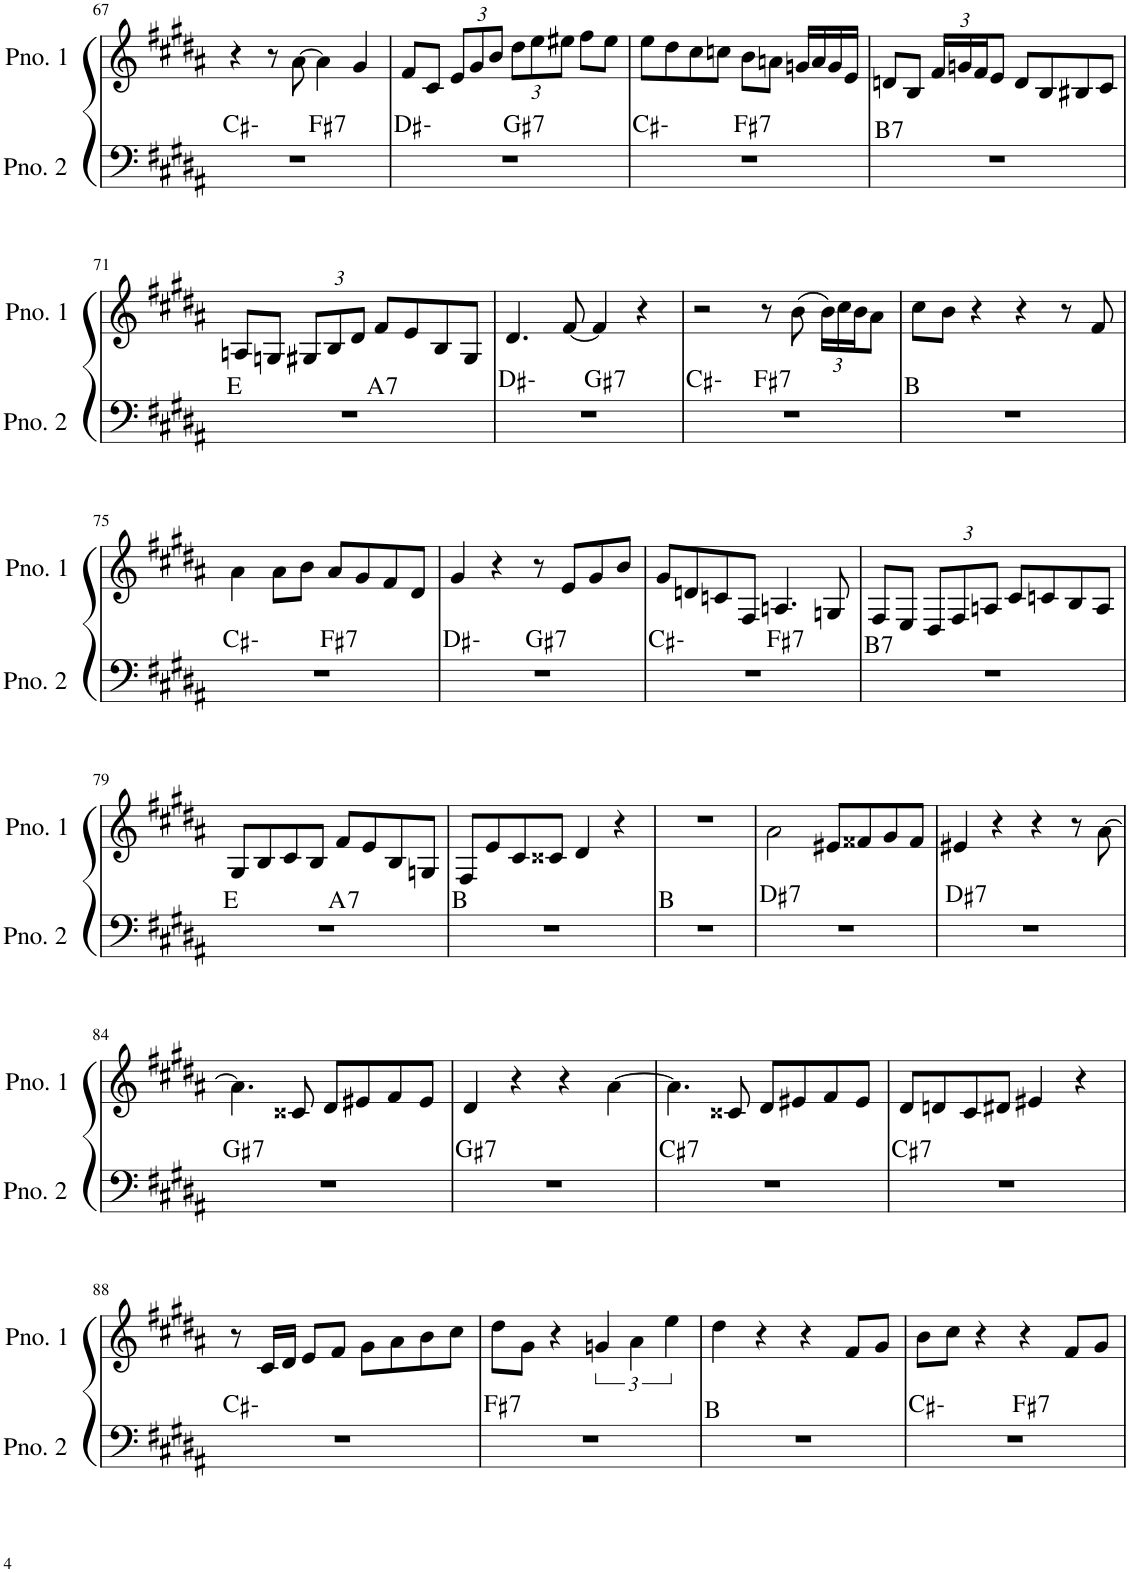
**kern	**harte	**kern
*part2	*part2	*part1
*staff2	*	*staff1
*I"ピアノ 2	*	*I"ピアノ 1
!!LO:PB:g=z
*clefF4	*	*clefG2
*k[f#c#g#d#a#]	*	*k[f#c#g#d#a#]
*M4/4	*	*M4/4
=67	=67	=67
*^	*	*
1r	2ryy	C#:min	4r
.	.	.	8r
.	.	.	[8a#\
!	!	!LO:H:kt=7	!
.	2ryy	F#:7	4a#\]
.	.	.	4g#/
=68	=68	=68	=68
1r	2ryy	D#:min	8f#/L
.	.	.	8c#/J
*	*	*	*Xbrackettup
.	.	.	12e/L
.	.	.	12g#/
.	.	.	12b/J
!	!	!LO:H:kt=7	!
.	2ryy	G#:7	12dd#\L
.	.	.	12ee\
.	.	.	12ee#X\J
.	.	.	8ff#\L
.	.	.	8ee#\J
=69	=69	=69	=69
1r	2ryy	C#:min	8ee\L
.	.	.	8dd#\
.	.	.	8cc#\
.	.	.	8ccn\J
!	!	!LO:H:kt=7	!
.	2ryy	F#:7	8b\L
.	.	.	8an\J
.	.	.	16gn/LL
.	.	.	16a/
.	.	.	16g/
.	.	.	16e/JJ
=70	=70	=70	=70
!	!	!LO:H:kt=7	!
*v	*v	*	*
1r	B:7	8dn/L
.	.	8B/J
.	.	24f#/LL
.	.	24gn/
.	.	24f#/J
.	.	8e/J
.	.	8d/L
.	.	8B/
.	.	8B#X/
.	.	8c#/J
!!LO:LB:g=z
=71	=71	=71
*^	*	*
1r	2ryy	E:maj	8An/L
.	.	.	8Gn/J
.	.	.	12G#X/L
.	.	.	12B/
.	.	.	12d#/J
!	!	!LO:H:kt=7	!
.	2ryy	A:7	8f#/L
.	.	.	8e/
.	.	.	8B/
.	.	.	8G#/J
=72	=72	=72	=72
1r	2ryy	D#:min	4.d#/
.	.	.	[8f#/
!	!	!LO:H:kt=7	!
.	2ryy	G#:7	4f#/]
.	.	.	4r
=73	=73	=73	=73
1r	2ryy	C#:min	2r
!	!	!LO:H:kt=7	!
.	2ryy	F#:7	8r
.	.	.	(8b\
.	.	.	24b\LL)
.	.	.	24cc#\
.	.	.	24b\J
.	.	.	8a#\J
*v	*v	*	*
=74	=74	=74
1r	B:maj	8cc#\L
.	.	8b\J
.	.	4r
.	.	4r
.	.	8r
.	.	8f#/
!!LO:LB:g=z
=75	=75	=75
*^	*	*
1r	2ryy	C#:min	4a#\
.	.	.	8a#\L
.	.	.	8b\J
!	!	!LO:H:kt=7	!
.	2ryy	F#:7	8a#/L
.	.	.	8g#/
.	.	.	8f#/
.	.	.	8d#/J
=76	=76	=76	=76
1r	2ryy	D#:min	4g#/
.	.	.	4r
!	!	!LO:H:kt=7	!
.	2ryy	G#:7	8r
.	.	.	8e/L
.	.	.	8g#/
.	.	.	8b/J
=77	=77	=77	=77
1r	2ryy	C#:min	8g#/L
.	.	.	8dn/
.	.	.	8cn/
.	.	.	8F#/J
!	!	!LO:H:kt=7	!
.	2ryy	F#:7	4.An/
.	.	.	8Gn/
=78	=78	=78	=78
!	!	!LO:H:kt=7	!
*v	*v	*	*
1r	B:7	8F#/L
.	.	8E/J
.	.	12D#/L
.	.	12F#/
.	.	12An/J
.	.	8c#/L
.	.	8cn/
.	.	8B/
.	.	8A/J
!!LO:LB:g=z
=79	=79	=79
*^	*	*
1r	2ryy	E:maj	8G#/L
.	.	.	8B/
.	.	.	8c#/
.	.	.	8B/J
!	!	!LO:H:kt=7	!
.	2ryy	A:7	8f#/L
.	.	.	8e/
.	.	.	8B/
.	.	.	8Gn/J
*v	*v	*	*
=80	=80	=80
1r	B:maj	8F#/L
.	.	8e/
.	.	8c#/
.	.	8c##X/J
.	.	4d#/
.	.	4r
=81	=81	=81
1r	B:maj	1r
=82	=82	=82
!	!LO:H:kt=7	!
1r	D#:7	2a#\
.	.	8e#X/L
.	.	8f##X/
.	.	8g#/
.	.	8f##/J
=83	=83	=83
!	!LO:H:kt=7	!
1r	D#:7	4e#X/
.	.	4r
.	.	4r
.	.	8r
.	.	[8a#\
!!LO:LB:g=z
=84	=84	=84
!	!LO:H:kt=7	!
1r	G#:7	4.a#\]
.	.	8c##X/
.	.	8d#/L
.	.	8e#X/
.	.	8f#/
.	.	8e#/J
=85	=85	=85
!	!LO:H:kt=7	!
1r	G#:7	4d#/
.	.	4r
.	.	4r
.	.	[4a#\
=86	=86	=86
!	!LO:H:kt=7	!
1r	C#:7	4.a#\]
.	.	8c##X/
.	.	8d#/L
.	.	8e#X/
.	.	8f#/
.	.	8e#/J
=87	=87	=87
!	!LO:H:kt=7	!
1r	C#:7	8d#/L
.	.	8dn/
.	.	8c#/
.	.	8d#X/J
.	.	4e#X/
.	.	4r
!!LO:LB:g=z
=88	=88	=88
1r	C#:min	8r
.	.	16c#/LL
.	.	16d#/JJ
.	.	8e/L
.	.	8f#/J
.	.	8g#\L
.	.	8a#\
.	.	8b\
.	.	8cc#\J
=89	=89	=89
!	!LO:H:kt=7	!
1r	F#:7	8dd#\L
.	.	8g#\J
.	.	4r
*	*	*brackettup
.	.	6gn/
.	.	6a#\
.	.	6ee\
=90	=90	=90
1r	B:maj	4dd#\
.	.	4r
.	.	4r
.	.	8f#/L
.	.	8g#/J
=91	=91	=91
*^	*	*
1r	2ryy	C#:min	8b\L
.	.	.	8cc#\J
.	.	.	4r
!	!	!LO:H:kt=7	!
.	2ryy	F#:7	4r
.	.	.	8f#/L
.	.	.	8g#/J
*v	*v	*	*
=	=	=
*-	*-	*-
